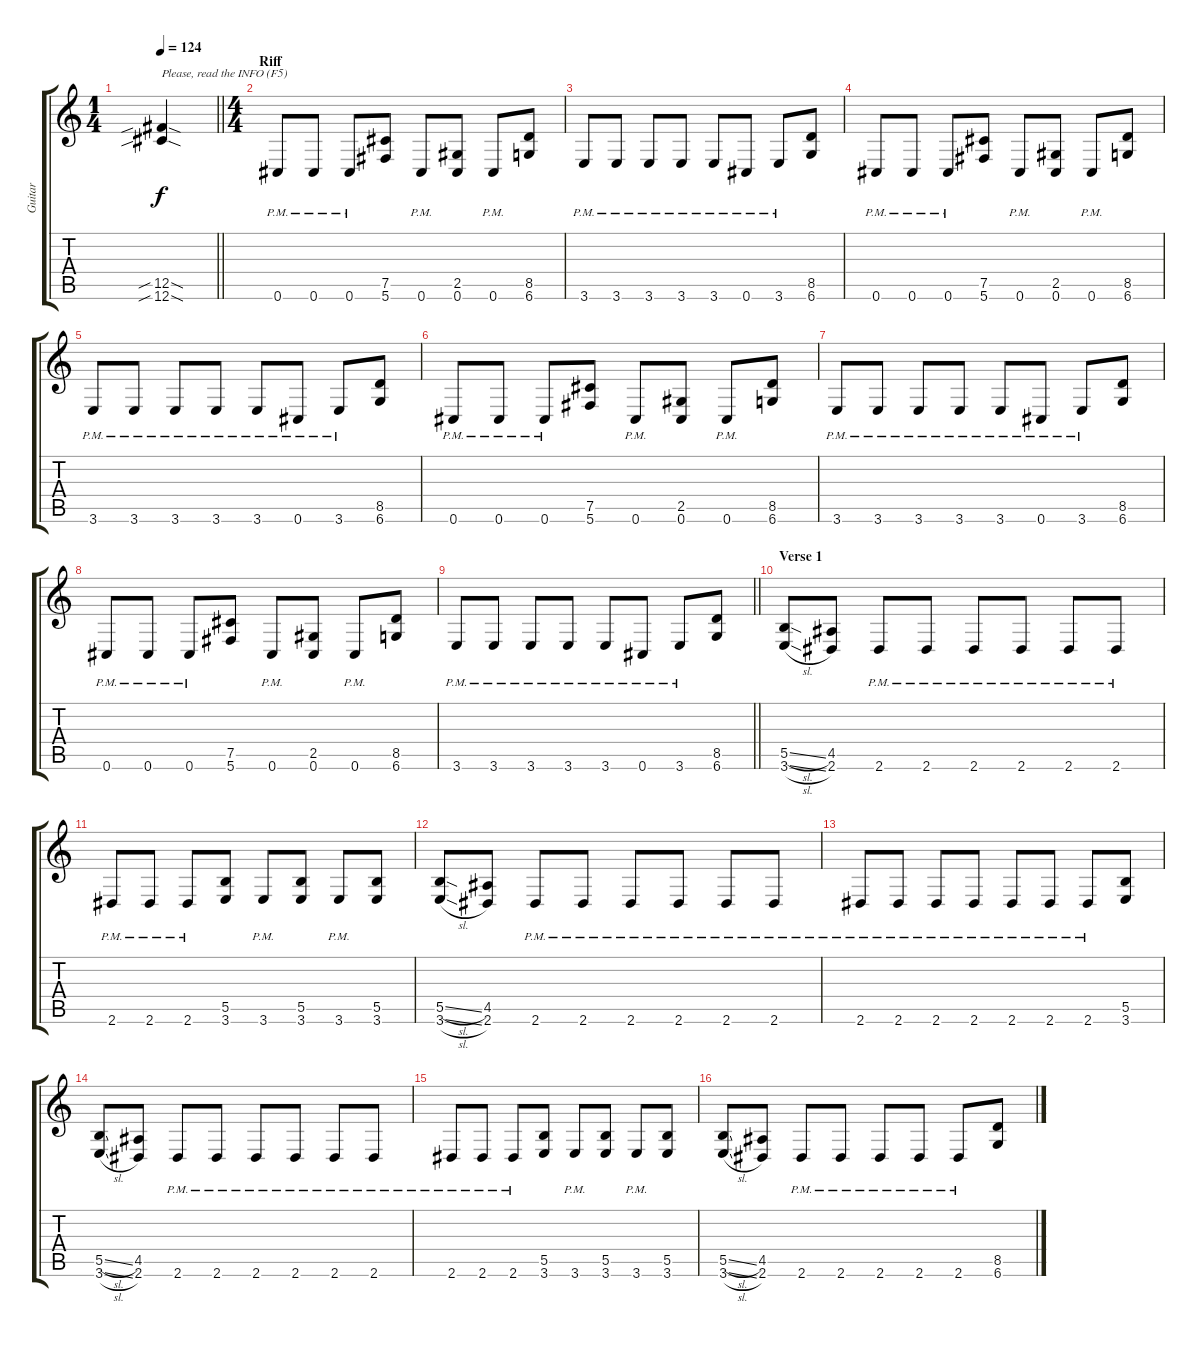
\track ("Guitar" "Guitar") {instrument distortionguitar}
\staff {score tabs}
\tuning (Db4 Ab3 E3 B2 Gb2 Db2) {hide}
\ts (1 4)
\tempo 124
\clef g2
\barLineRight lightlight
\ks c
(12.5{sib sod} 12.6{sib sod}).4{txt "Please, read the INFO (F5)" dy f instrument distortionguitar} |
\ts (4 4)
\section ("" "Riff")
0.6{pm}.8 0.6{pm}.8 0.6{pm}.8 (7.5 5.6).8 0.6{pm}.8 (2.5 0.6).8 0.6{pm}.8 (8.5 6.6).8 |
3.6{pm}.8 3.6{pm}.8 3.6{pm}.8 3.6{pm}.8 3.6{pm}.8 0.6{pm}.8 3.6{pm}.8 (8.5 6.6).8 |
0.6{pm}.8 0.6{pm}.8 0.6{pm}.8 (7.5 5.6).8 0.6{pm}.8 (2.5 0.6).8 0.6{pm}.8 (8.5 6.6).8 |
3.6{pm}.8 3.6{pm}.8 3.6{pm}.8 3.6{pm}.8 3.6{pm}.8 0.6{pm}.8 3.6{pm}.8 (8.5 6.6).8 |
0.6{pm}.8 0.6{pm}.8 0.6{pm}.8 (7.5 5.6).8 0.6{pm}.8 (2.5 0.6).8 0.6{pm}.8 (8.5 6.6).8 |
3.6{pm}.8 3.6{pm}.8 3.6{pm}.8 3.6{pm}.8 3.6{pm}.8 0.6{pm}.8 3.6{pm}.8 (8.5 6.6).8 |
0.6{pm}.8 0.6{pm}.8 0.6{pm}.8 (7.5 5.6).8 0.6{pm}.8 (2.5 0.6).8 0.6{pm}.8 (8.5 6.6).8 |
\barLineRight lightlight
3.6{pm}.8 3.6{pm}.8 3.6{pm}.8 3.6{pm}.8 3.6{pm}.8 0.6{pm}.8 3.6{pm}.8 (8.5 6.6).8 |
\section ("" "Verse 1")
(5.5{sl} 3.6{sl}).8 (4.5 2.6).8 2.6{pm}.8 2.6{pm}.8 2.6{pm}.8 2.6{pm}.8 2.6{pm}.8 2.6{pm}.8 |
2.6{pm}.8 2.6{pm}.8 2.6{pm}.8 (5.5 3.6).8 3.6{pm}.8 (5.5 3.6).8 3.6{pm}.8 (5.5 3.6).8 |
(5.5{sl} 3.6{sl}).8 (4.5 2.6).8 2.6{pm}.8 2.6{pm}.8 2.6{pm}.8 2.6{pm}.8 2.6{pm}.8 2.6{pm}.8 |
2.6{pm}.8 2.6{pm}.8 2.6{pm}.8 2.6{pm}.8 2.6{pm}.8 2.6{pm}.8 2.6{pm}.8 (5.5 3.6).8 |
(5.5{sl} 3.6{sl}).8 (4.5 2.6).8 2.6{pm}.8 2.6{pm}.8 2.6{pm}.8 2.6{pm}.8 2.6{pm}.8 2.6{pm}.8 |
2.6{pm}.8 2.6{pm}.8 2.6{pm}.8 (5.5 3.6).8 3.6{pm}.8 (5.5 3.6).8 3.6{pm}.8 (5.5 3.6).8 |
(5.5{sl} 3.6{sl}).8 (4.5 2.6).8 2.6{pm}.8 2.6{pm}.8 2.6{pm}.8 2.6{pm}.8 2.6{pm}.8 (8.5 6.6).8
